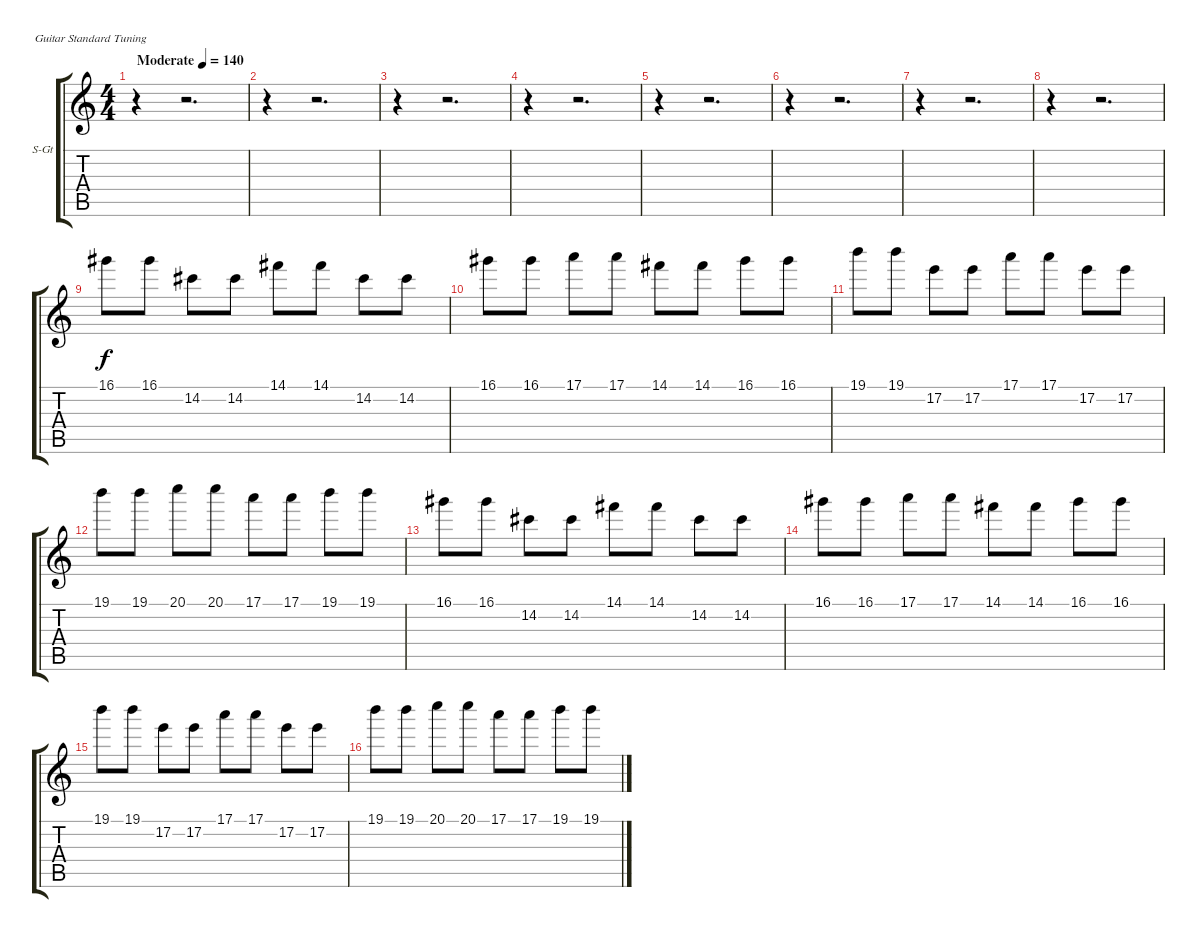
\bracketExtendMode groupsimilarinstruments
\firstSystemTrackNameOrientation horizontal
\otherSystemsTrackNameOrientation horizontal
\track ("Melody dbl" "S-Gt") {instrument fx4atmosphere}
\staff {score tabs}
\tuning (E4 B3 G3 D3 A2 E2)
\displaytranspose 12
\ts (4 4)
\beaming (8 2 2 2 2)
\tempo (140 "Moderate")
\clef g2
\ks c
r.4{dy f instrument fx4atmosphere} r.2{d} |
r.4 r.2{d} |
r.4 r.2{d} |
r.4 r.2{d} |
r.4 r.2{d} |
r.4 r.2{d} |
r.4 r.2{d} |
r.4 r.2{d} |
16.1.8 16.1.8 14.2.8 14.2.8 14.1.8 14.1.8 14.2.8 14.2.8 |
16.1.8 16.1.8 17.1.8 17.1.8 14.1.8 14.1.8 16.1.8 16.1.8 |
19.1.8 19.1.8 17.2.8 17.2.8 17.1.8 17.1.8 17.2.8 17.2.8 |
19.1.8 19.1.8 20.1.8 20.1.8 17.1.8 17.1.8 19.1.8 19.1.8 |
16.1.8 16.1.8 14.2.8 14.2.8 14.1.8 14.1.8 14.2.8 14.2.8 |
16.1.8 16.1.8 17.1.8 17.1.8 14.1.8 14.1.8 16.1.8 16.1.8 |
19.1.8 19.1.8 17.2.8 17.2.8 17.1.8 17.1.8 17.2.8 17.2.8 |
19.1.8 19.1.8 20.1.8 20.1.8 17.1.8 17.1.8 19.1.8 19.1.8
